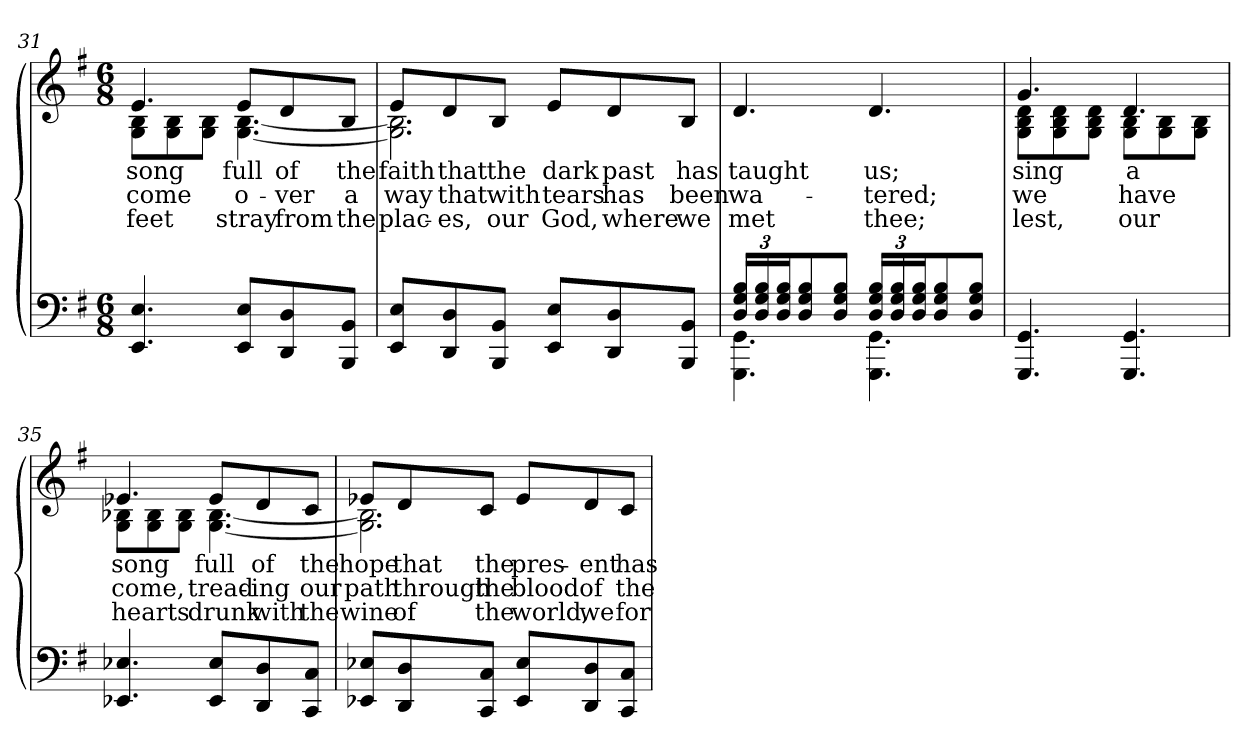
**kern	**kern	**text	**text	**text
*part2	*part1	*part1	*part1	*part1
*staff2	*staff1	*staff1	*staff1	*staff1
*clefF4	*clefG2	*	*	*
*k[f#]	*k[f#]	*	*	*
*M6/8	*M6/8	*	*	*
=31	=31	=31	=31	=31
!	!	!LO:LY:b	!LO:LY:b	!LO:LY:b
*	*^	*	*	*
4.EE/ 4.E/	4.e/	8G\ 8B\L	song	come	feet
.	.	8G\ 8B\	.	.	.
.	.	8G\ 8B\J	.	.	.
!	!	!	!LO:LY:b	!LO:LY:b	!LO:LY:b
8EE/ 8E/L	8e/L	[4.G\ [4.B\	full	o-	stray
!	!	!	!LO:LY:b	!LO:LY:b	!LO:LY:b
8DD/ 8D/	8d/	.	of	-ver	from
!	!	!	!LO:LY:b	!LO:LY:b	!LO:LY:b
8BBB/ 8BB/J	8B/J	.	the	a	the
=32	=32	=32	=32	=32	=32
!	!	!	!LO:LY:b	!LO:LY:b	!LO:LY:b
8EE/ 8E/L	8e/L	2.G\] 2.B\]	faith	way	plac-
!	!	!	!LO:LY:b	!LO:LY:b	!LO:LY:b
8DD/ 8D/	8d/	.	that	that	-es,
!	!	!	!LO:LY:b	!LO:LY:b	!LO:LY:b
8BBB/ 8BB/J	8B/J	.	the	with	our
!	!	!	!LO:LY:b	!LO:LY:b	!LO:LY:b
8EE/ 8E/L	8e/L	.	dark	tears	God,
!	!	!	!LO:LY:b	!LO:LY:b	!LO:LY:b
8DD/ 8D/	8d/	.	past	has	where
!	!	!	!LO:LY:b	!LO:LY:b	!LO:LY:b
8BBB/ 8BB/J	8B/J	.	has	been	we
*	*v	*v	*	*	*
=33	=33	=33	=33	=33
*Xbrackettup	*	*	*	*
*^	*	*	*	*
!	!	!	!LO:LY:b	!LO:LY:b	!LO:LY:b
24D/ 24G/ 24B/LL	4.GGG\ 4.GG\	4.d/	taught	wa-	met
24D/ 24G/ 24B/	.	.	.	.	.
24D/ 24G/ 24B/J	.	.	.	.	.
8D/ 8G/ 8B/	.	.	.	.	.
8D/ 8G/ 8B/J	.	.	.	.	.
!	!	!	!LO:LY:b	!LO:LY:b	!LO:LY:b
24D/ 24G/ 24B/LL	4.GGG\ 4.GG\	4.d/	us;	-tered;	thee;
24D/ 24G/ 24B/	.	.	.	.	.
24D/ 24G/ 24B/J	.	.	.	.	.
8D/ 8G/ 8B/	.	.	.	.	.
8D/ 8G/ 8B/J	.	.	.	.	.
*v	*v	*	*	*	*
!!LO:LB:g=z
=34	=34	=34	=34	=34
!	!	!LO:LY:b	!LO:LY:b	!LO:LY:b
*	*^	*	*	*
4.GGG/ 4.GG/	4.g/	8G\ 8B\ 8d\L	sing	we	lest,
.	.	8G\ 8B\ 8d\	.	.	.
.	.	8G\ 8B\ 8d\J	.	.	.
!	!	!	!LO:LY:b	!LO:LY:b	!LO:LY:b
4.GGG/ 4.GG/	4.d/	8G\ 8B\L	a	have	our
.	.	8G\ 8B\	.	.	.
.	.	8G\ 8B\J	.	.	.
=35	=35	=35	=35	=35	=35
!	!	!	!LO:LY:b	!LO:LY:b	!LO:LY:b
4.EE-X/ 4.E-X/	4.e-X/	8G\ 8B-X\L	song	come,	hearts
.	.	8G\ 8B-\	.	.	.
.	.	8G\ 8B-\J	.	.	.
!	!	!	!LO:LY:b	!LO:LY:b	!LO:LY:b
8EE-/ 8E-/L	8e-/L	[4.G\ [4.B-\	full	tread-	drunk
!	!	!	!LO:LY:b	!LO:LY:b	!LO:LY:b
8DD/ 8D/	8d/	.	of	-ing	with
!	!	!	!LO:LY:b	!LO:LY:b	!LO:LY:b
8CC/ 8C/J	8c/J	.	the	our	the
=36	=36	=36	=36	=36	=36
!	!	!	!LO:LY:b	!LO:LY:b	!LO:LY:b
8EE-X/ 8E-X/L	8e-X/L	2.G\] 2.B-\]	hope	path	wine
!	!	!	!LO:LY:b	!LO:LY:b	!LO:LY:b
8DD/ 8D/	8d/	.	that	through	of
!	!	!	!LO:LY:b	!LO:LY:b	!LO:LY:b
8CC/ 8C/J	8c/J	.	the	the	the
!	!	!	!LO:LY:b	!LO:LY:b	!LO:LY:b
8EE-/ 8E-/L	8e-/L	.	pres-	blood	world,
!	!	!	!LO:LY:b	!LO:LY:b	!LO:LY:b
8DD/ 8D/	8d/	.	-ent	of	we
!	!	!	!LO:LY:b	!LO:LY:b	!LO:LY:b
8CC/ 8C/J	8c/J	.	has	the	for
*	*v	*v	*	*	*
=	=	=	=	=
*-	*-	*-	*-	*-
